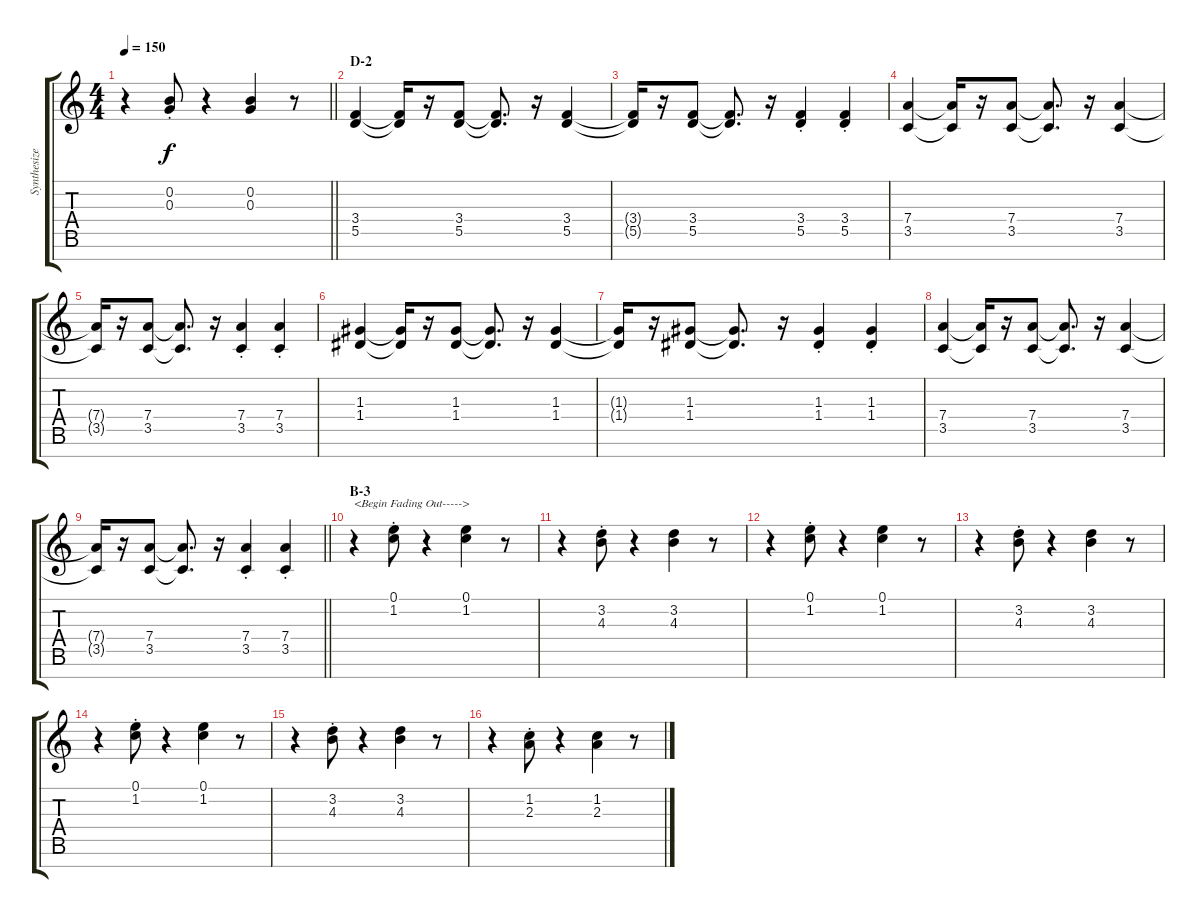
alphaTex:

\track ("Synthesizer III" "Synthesize") {instrument lead1square}
\staff {score tabs}
\tuning (E5 B4 G4 D4 A3 E3 B2) {hide}
\ts (4 4)
\tempo 150
\clef g2
\barLineRight lightlight
\ks c
r.4{dy f} (0.2{st} 0.3{st}).8 r.4 (0.2 0.3).4 r.8 |
\section ("" "D-2")
(3.4 5.5).4 (3.4{t} 5.5{t}).16 r.16 (3.4 5.5).8 (3.4{t} 5.5{t}).8{d} r.16 (3.4 5.5).4 |
(3.4{t} 5.5{t}).16 r.16 (3.4 5.5).8 (3.4{t} 5.5{t}).8{d} r.16 (3.4{st} 5.5{st}).4 (3.4{st} 5.5{st}).4 |
(7.4 3.5).4 (7.4{t} 3.5{t}).16 r.16 (7.4 3.5).8 (7.4{t} 3.5{t}).8{d} r.16 (7.4 3.5).4 |
(7.4{t} 3.5{t}).16 r.16 (7.4 3.5).8 (7.4{t} 3.5{t}).8{d} r.16 (7.4{st} 3.5{st}).4 (7.4{st} 3.5{st}).4 |
(1.3 1.4).4 (1.3{t} 1.4{t}).16 r.16 (1.3 1.4).8 (1.3{t} 1.4{t}).8{d} r.16 (1.3 1.4).4 |
(1.3{t} 1.4{t}).16 r.16 (1.3 1.4).8 (1.3{t} 1.4{t}).8{d} r.16 (1.3{st} 1.4{st}).4 (1.3{st} 1.4{st}).4 |
(7.4 3.5).4 (7.4{t} 3.5{t}).16 r.16 (7.4 3.5).8 (7.4{t} 3.5{t}).8{d} r.16 (7.4 3.5).4 |
\barLineRight lightlight
(7.4{t} 3.5{t}).16 r.16 (7.4 3.5).8 (7.4{t} 3.5{t}).8{d} r.16 (7.4{st} 3.5{st}).4 (7.4{st} 3.5{st}).4 |
\section ("" "B-3")
r.4{txt "<Begin Fading Out----->"} (0.1{st} 1.2{st}).8 r.4 (0.1 1.2).4 r.8 |
r.4 (3.2{st} 4.3{st}).8 r.4 (3.2 4.3).4 r.8 |
r.4 (0.1{st} 1.2{st}).8 r.4 (0.1 1.2).4 r.8 |
r.4 (3.2{st} 4.3{st}).8 r.4 (3.2 4.3).4 r.8 |
r.4 (0.1{st} 1.2{st}).8 r.4 (0.1 1.2).4 r.8 |
r.4 (3.2{st} 4.3{st}).8 r.4 (3.2 4.3).4 r.8 |
r.4 (1.2{st} 2.3{st}).8 r.4 (1.2 2.3).4 r.8
